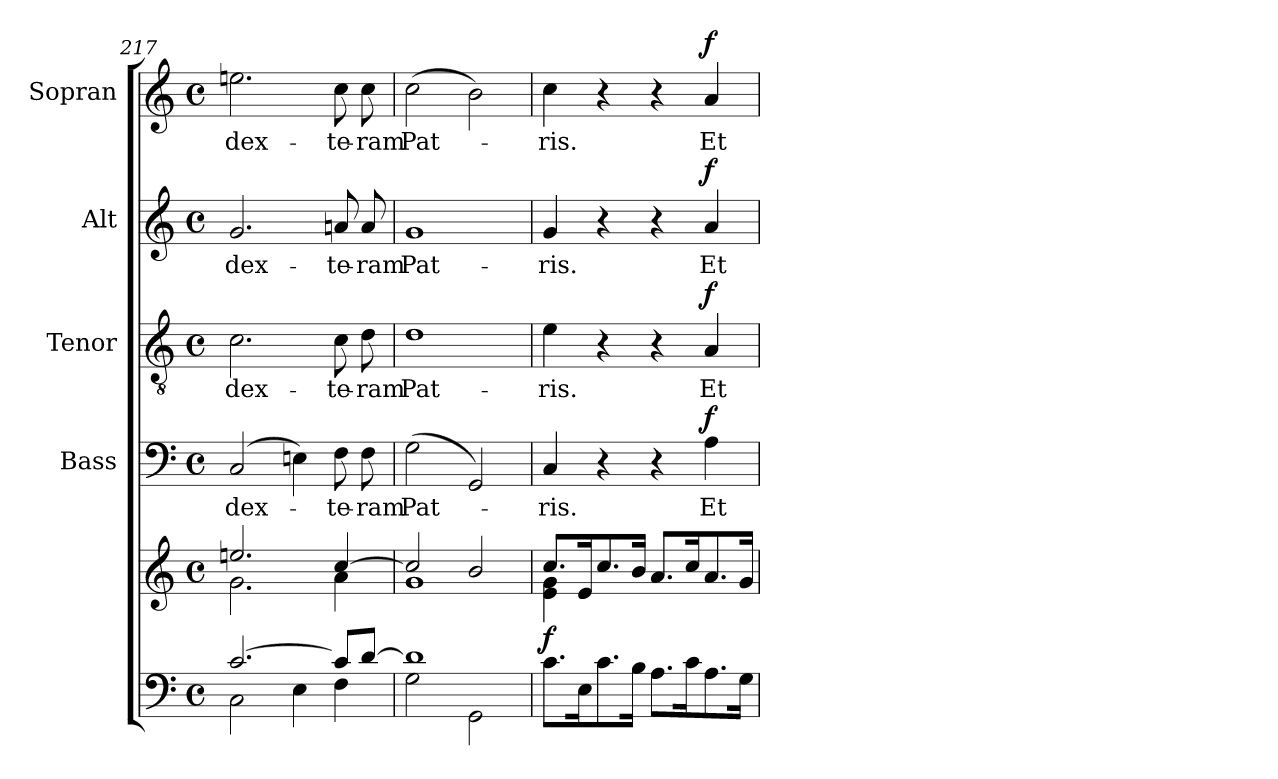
**kern	**kern	**dynam	**kern	**text	**dynam	**kern	**text	**dynam	**kern	**text	**dynam	**kern	**text	**dynam
*part5	*part5	*part5	*part4	*part4	*part4	*part3	*part3	*part3	*part2	*part2	*part2	*part1	*part1	*part1
*staff6	*staff5	*staff5/6	*staff4	*staff4	*staff4	*staff3	*staff3	*staff3	*staff2	*staff2	*staff2	*staff1	*staff1	*staff1
*	*	*	*I"Bass	*	*	*I"Tenor	*	*	*I"Alt	*	*	*I"Sopran	*	*
*	*	*	*I'B.	*	*	*I'T.	*	*	*I'A.	*	*	*I'S.	*	*
*clefF4	*clefG2	*	*clefF4	*	*	*clefGv2	*	*	*clefG2	*	*	*clefG2	*	*
*k[]	*k[]	*	*k[]	*	*	*k[]	*	*	*k[]	*	*	*k[]	*	*
*C:	*C:	*	*C:	*	*	*C:	*	*	*C:	*	*	*C:	*	*
*M4/4	*M4/4	*	*M4/4	*	*	*M4/4	*	*	*M4/4	*	*	*M4/4	*	*
*met(c)	*met(c)	*	*met(c)	*	*	*met(c)	*	*	*met(c)	*	*	*met(c)	*	*
=217	=217	=217	=217	=217	=217	=217	=217	=217	=217	=217	=217	=217	=217	=217
*^	*^	*	*	*	*	*	*	*	*	*	*	*	*	*
!	!	!	!	!	!	!LO:LY:b	!	!	!LO:LY:b	!	!	!LO:LY:b	!	!	!LO:LY:b	!
[>2.c/	2C\	2.een/	2.g\	.	(2C/	dex-	.	2.c\	dex-	.	2.g/	dex-	.	2.een\	dex-	.
.	4E\	.	.	.	4En\)	.	.	.	.	.	.	.	.	.	.	.
!	!	!	!	!	!	!LO:LY:b	!	!	!LO:LY:b	!	!	!LO:LY:b	!	!	!LO:LY:b	!
8c/L]	4F\	[>4cc/	4a\	.	8F\	-te-	.	8c\	-te-	.	8an/	-te-	.	8cc\	-te-	.
!	!	!	!	!	!	!LO:LY:b	!	!	!LO:LY:b	!	!	!LO:LY:b	!	!	!LO:LY:b	!
[>8d/J	.	.	.	.	8F\	-ram	.	8d\	-ram	.	8a/	-ram	.	8cc\	-ram	.
=218	=218	=218	=218	=218	=218	=218	=218	=218	=218	=218	=218	=218	=218	=218	=218	=218
!	!	!	!	!	!	!LO:LY:b	!	!	!LO:LY:b	!	!	!LO:LY:b	!	!	!LO:LY:b	!
1d]	2G\	2cc/]	1g	.	(>2G\	Pat-	.	1d	Pat-	.	1g	Pat-	.	(>2cc\	Pat-	.
.	2GG\	2b/	.	.	2GG/)	.	.	.	.	.	.	.	.	2b\)	.	.
=219	=219	=219	=219	=219	=219	=219	=219	=219	=219	=219	=219	=219	=219	=219	=219	=219
!	!	!	!	!LO:DY:b	!	!LO:LY:b	!	!	!LO:LY:b	!	!	!LO:LY:b	!	!	!LO:LY:b	!
*v	*v	*	*	*	*	*	*	*	*	*	*	*	*	*	*	*
8.c\L	8.cc/L	4e\ 4g\	f	4C/	-ris.	.	4e\	-ris.	.	4g/	-ris.	.	4cc\	-ris.	.
16E\k	16e/k	.	.	.	.	.	.	.	.	.	.	.	.	.	.
8.c\	8.cc/	2.ryy	.	4r	.	.	4r	.	.	4r	.	.	4r	.	.
16B\Jk	16b/Jk	.	.	.	.	.	.	.	.	.	.	.	.	.	.
8.A\L	8.a/L	.	.	4r	.	.	4r	.	.	4r	.	.	4r	.	.
16c\k	16cc/k	.	.	.	.	.	.	.	.	.	.	.	.	.	.
!	!	!	!	!	!LO:LY:b	!LO:DY:a	!	!LO:LY:b	!LO:DY:a	!	!LO:LY:b	!LO:DY:a	!	!LO:LY:b	!LO:DY:a
8.A\	8.a/	.	.	4A\	Et	f	4A/	Et	f	4a/	Et	f	4a/	Et	f
16G\Jk	16g/Jk	.	.	.	.	.	.	.	.	.	.	.	.	.	.
*	*v	*v	*	*	*	*	*	*	*	*	*	*	*	*	*
=	=	=	=	=	=	=	=	=	=	=	=	=	=	=
*-	*-	*-	*-	*-	*-	*-	*-	*-	*-	*-	*-	*-	*-	*-
